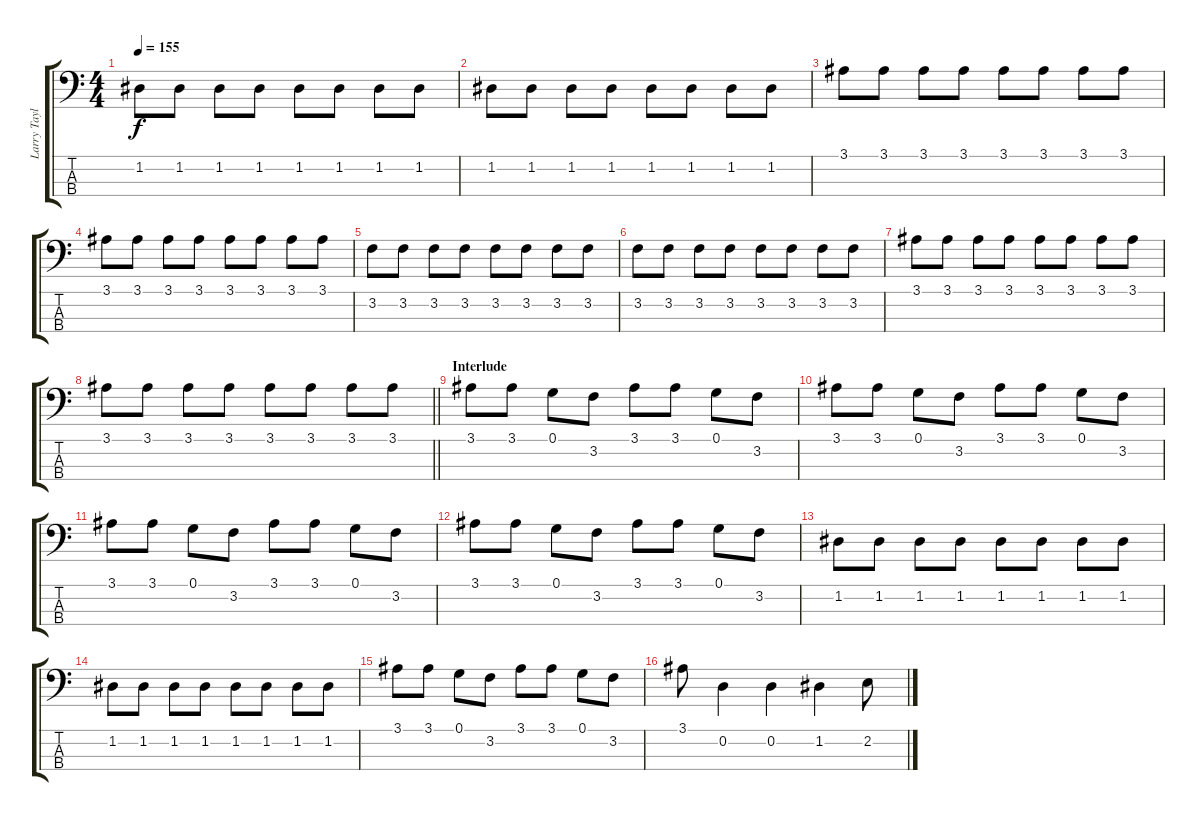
\track ("Larry Taylor" "Larry Tayl") {instrument electricbassfinger}
\staff {score tabs}
\tuning (G2 D2 A1 E1) {hide}
\ts (4 4)
\tempo 155
\clef f4
\ks c
1.2.8{dy f} 1.2.8 1.2.8 1.2.8 1.2.8 1.2.8 1.2.8 1.2.8 |
1.2.8 1.2.8 1.2.8 1.2.8 1.2.8 1.2.8 1.2.8 1.2.8 |
3.1.8 3.1.8 3.1.8 3.1.8 3.1.8 3.1.8 3.1.8 3.1.8 |
3.1.8 3.1.8 3.1.8 3.1.8 3.1.8 3.1.8 3.1.8 3.1.8 |
3.2.8 3.2.8 3.2.8 3.2.8 3.2.8 3.2.8 3.2.8 3.2.8 |
3.2.8 3.2.8 3.2.8 3.2.8 3.2.8 3.2.8 3.2.8 3.2.8 |
3.1.8 3.1.8 3.1.8 3.1.8 3.1.8 3.1.8 3.1.8 3.1.8 |
\barLineRight lightlight
3.1.8 3.1.8 3.1.8 3.1.8 3.1.8 3.1.8 3.1.8 3.1.8 |
\section ("" "Interlude")
3.1.8 3.1.8 0.1.8 3.2.8 3.1.8 3.1.8 0.1.8 3.2.8 |
3.1.8 3.1.8 0.1.8 3.2.8 3.1.8 3.1.8 0.1.8 3.2.8 |
3.1.8 3.1.8 0.1.8 3.2.8 3.1.8 3.1.8 0.1.8 3.2.8 |
3.1.8 3.1.8 0.1.8 3.2.8 3.1.8 3.1.8 0.1.8 3.2.8 |
1.2.8 1.2.8 1.2.8 1.2.8 1.2.8 1.2.8 1.2.8 1.2.8 |
1.2.8 1.2.8 1.2.8 1.2.8 1.2.8 1.2.8 1.2.8 1.2.8 |
3.1.8 3.1.8 0.1.8 3.2.8 3.1.8 3.1.8 0.1.8 3.2.8 |
3.1.8 0.2.4 0.2.4 1.2.4 2.2.8
